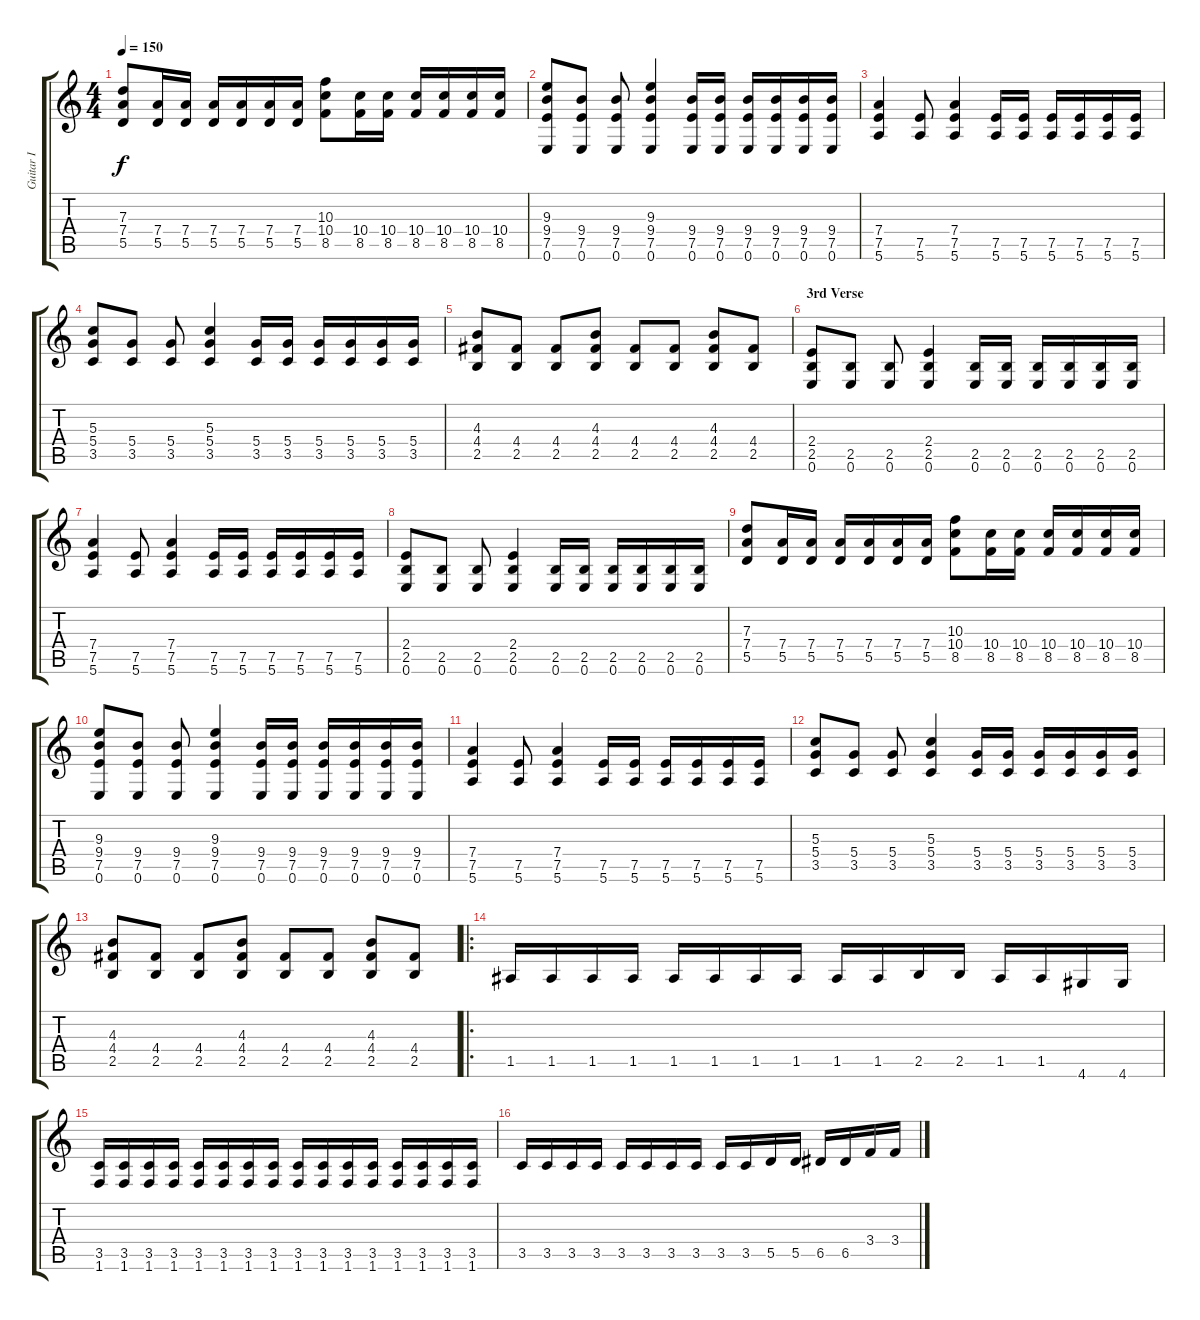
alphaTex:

\track ("Guitar I" "Guitar I") {instrument distortionguitar}
\staff {score tabs}
\tuning (E4 B3 G3 D3 A2 E2) {hide}
\ts (4 4)
\tempo 150
\clef g2
\ks c
(7.3 7.4 5.5).8{dy f} (7.4 5.5).16 (7.4 5.5).16 (7.4 5.5).16 (7.4 5.5).16 (7.4 5.5).16 (7.4 5.5).16 (10.3 10.4 8.5).8 (10.4 8.5).16 (10.4 8.5).16 (10.4 8.5).16 (10.4 8.5).16 (10.4 8.5).16 (10.4 8.5).16 |
(9.3 9.4 7.5 0.6).8 (9.4 7.5 0.6).8 (9.4 7.5 0.6).8 (9.3 9.4 7.5 0.6).4 (9.4 7.5 0.6).16 (9.4 7.5 0.6).16 (9.4 7.5 0.6).16 (9.4 7.5 0.6).16 (9.4 7.5 0.6).16 (9.4 7.5 0.6).16 |
(7.4 7.5 5.6).4 (7.5 5.6).8 (7.4 7.5 5.6).4 (7.5 5.6).16 (7.5 5.6).16 (7.5 5.6).16 (7.5 5.6).16 (7.5 5.6).16 (7.5 5.6).16 |
(5.3 5.4 3.5).8 (5.4 3.5).8 (5.4 3.5).8 (5.3 5.4 3.5).4 (5.4 3.5).16 (5.4 3.5).16 (5.4 3.5).16 (5.4 3.5).16 (5.4 3.5).16 (5.4 3.5).16 |
(4.3 4.4 2.5).8 (4.4 2.5).8 (4.4 2.5).8 (4.3 4.4 2.5).8 (4.4 2.5).8 (4.4 2.5).8 (4.3 4.4 2.5).8 (4.4 2.5).8 |
\section ("" "3rd Verse")
(2.4 2.5 0.6).8 (2.5 0.6).8 (2.5 0.6).8 (2.4 2.5 0.6).4 (2.5 0.6).16 (2.5 0.6).16 (2.5 0.6).16 (2.5 0.6).16 (2.5 0.6).16 (2.5 0.6).16 |
(7.4 7.5 5.6).4 (7.5 5.6).8 (7.4 7.5 5.6).4 (7.5 5.6).16 (7.5 5.6).16 (7.5 5.6).16 (7.5 5.6).16 (7.5 5.6).16 (7.5 5.6).16 |
(2.4 2.5 0.6).8 (2.5 0.6).8 (2.5 0.6).8 (2.4 2.5 0.6).4 (2.5 0.6).16 (2.5 0.6).16 (2.5 0.6).16 (2.5 0.6).16 (2.5 0.6).16 (2.5 0.6).16 |
(7.3 7.4 5.5).8 (7.4 5.5).16 (7.4 5.5).16 (7.4 5.5).16 (7.4 5.5).16 (7.4 5.5).16 (7.4 5.5).16 (10.3 10.4 8.5).8 (10.4 8.5).16 (10.4 8.5).16 (10.4 8.5).16 (10.4 8.5).16 (10.4 8.5).16 (10.4 8.5).16 |
(9.3 9.4 7.5 0.6).8 (9.4 7.5 0.6).8 (9.4 7.5 0.6).8 (9.3 9.4 7.5 0.6).4 (9.4 7.5 0.6).16 (9.4 7.5 0.6).16 (9.4 7.5 0.6).16 (9.4 7.5 0.6).16 (9.4 7.5 0.6).16 (9.4 7.5 0.6).16 |
(7.4 7.5 5.6).4 (7.5 5.6).8 (7.4 7.5 5.6).4 (7.5 5.6).16 (7.5 5.6).16 (7.5 5.6).16 (7.5 5.6).16 (7.5 5.6).16 (7.5 5.6).16 |
(5.3 5.4 3.5).8 (5.4 3.5).8 (5.4 3.5).8 (5.3 5.4 3.5).4 (5.4 3.5).16 (5.4 3.5).16 (5.4 3.5).16 (5.4 3.5).16 (5.4 3.5).16 (5.4 3.5).16 |
(4.3 4.4 2.5).8 (4.4 2.5).8 (4.4 2.5).8 (4.3 4.4 2.5).8 (4.4 2.5).8 (4.4 2.5).8 (4.3 4.4 2.5).8 (4.4 2.5).8 |
\ro
1.5.16 1.5.16 1.5.16 1.5.16 1.5.16 1.5.16 1.5.16 1.5.16 1.5.16 1.5.16 2.5.16 2.5.16 1.5.16 1.5.16 4.6.16 4.6.16 |
(3.5 1.6).16 (3.5 1.6).16 (3.5 1.6).16 (3.5 1.6).16 (3.5 1.6).16 (3.5 1.6).16 (3.5 1.6).16 (3.5 1.6).16 (3.5 1.6).16 (3.5 1.6).16 (3.5 1.6).16 (3.5 1.6).16 (3.5 1.6).16 (3.5 1.6).16 (3.5 1.6).16 (3.5 1.6).16 |
3.5.16 3.5.16 3.5.16 3.5.16 3.5.16 3.5.16 3.5.16 3.5.16 3.5.16 3.5.16 5.5.16 5.5.16 6.5.16 6.5.16 3.4.16 3.4.16
